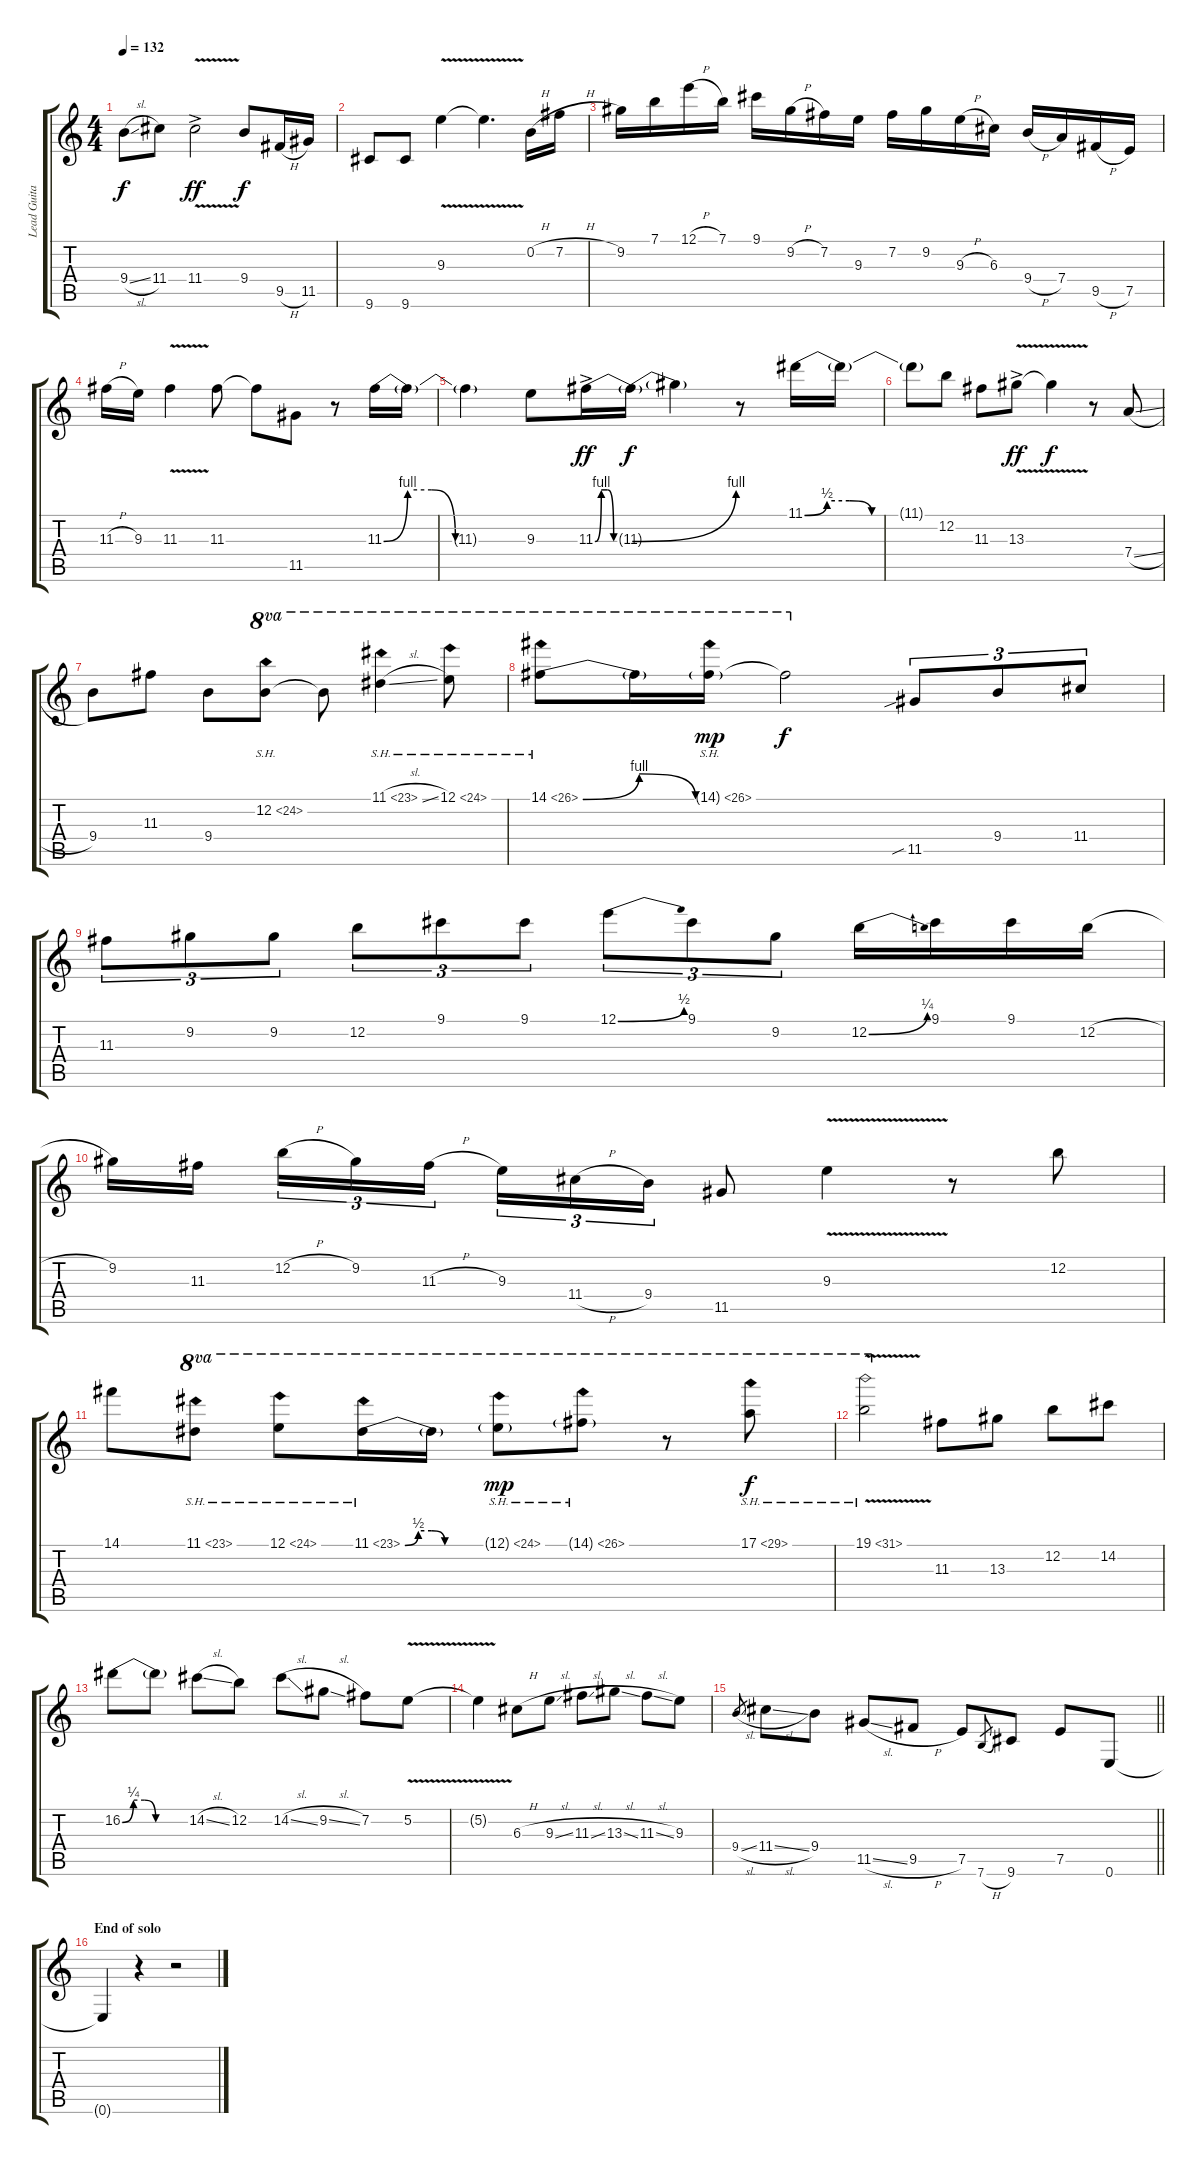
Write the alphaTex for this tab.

\track ("Lead Guitar" "Lead Guita") {instrument electricguitarclean}
\staff {score tabs}
\tuning (E4 B3 G3 D3 A2 E2) {hide}
\ts (4 4)
\tempo 132
\clef g2
\ks c
9.4{sl t}.8{dy f} 11.4.8 11.4{v ac}.2{dy ff} 9.4.8{dy f} 9.5{h}.16 11.5.16 |
9.6.8 9.6.8 9.3{v}.4 9.3{t}.4{d} 0.2{h}.16 7.2{h}.16 |
9.2.16 7.1.16 12.1{h}.16 7.1.16 9.1.16 9.2{h}.16 7.2.16 9.3.16 7.2.16 9.2.16 9.3{h}.16 6.3.16 9.4{h}.16 7.4.16 9.5{h}.16 7.5.16 |
11.3{h}.16 9.3.16 11.3{v}.4 11.3.8 11.3{t}.8 11.5.8 r.8 11.3{be (custom 0 0 10 4 20 4 30 0 60 0)}.16 11.3{t}.16 |
11.3{t}.4 9.3.8 11.3{be (custom 0 0 10 4 20 4 30 0 60 0) ac}.16{dy ff} 11.3{be (bend 0 0 60 4) t}.16{dy f} 11.3{t}.4 r.8 11.1{be (custom 0 0 10 2 20 2 30 0 60 0)}.16 11.1{t}.16 |
11.1{t}.8 12.2.8 11.3.8 13.3{v ac}.8{dy ff} 13.3{t}.4{dy f} r.8 7.4{sl}.8 |
9.4.8 11.3.8 9.4.8 12.2{sh 12}.8{ot 8va} 12.2{t}.8{ot 8va} 11.1{sh 12 sl}.4{ot 8va} 12.1{sh 12}.8{ot 8va} |
14.1{be (bendrelease 0 0 25 4 38 4 60 0) sh 12}.8{ot 8va} 14.1{t}.16{ot 8va} 14.1{sh 12 g}.16{ot 8va dy mp} 14.1{t}.2{ot 8va dy f} 11.5{sib}.8{tu (3 2)} 9.4.8{tu (3 2)} 11.4.8{tu (3 2)} |
11.3.8{tu (3 2)} 9.2.8{tu (3 2)} 9.2.8{tu (3 2)} 12.2.8{tu (3 2)} 9.1.8{tu (3 2)} 9.1.8{tu (3 2)} 12.1{be (bend 0 0 60 2)}.8{tu (3 2)} 9.1.8{tu (3 2)} 9.2.8{tu (3 2)} 12.2{be (bend 0 0 60 1)}.16 9.1.16 9.1.16 12.2{h}.16 |
9.2.16 11.3.16{beam splitsecondary} 12.2{h}.16{tu (3 2)} 9.2.16{tu (3 2)} 11.3{h}.16{tu (3 2)} 9.3.16{tu (3 2)} 11.4{h}.16{tu (3 2)} 9.4.16{tu (3 2)} 11.5.8 9.3{v}.4 r.8 12.2.8 |
14.1.8 11.1{sh 12}.8{ot 8va} 12.1{sh 12}.8{ot 8va} 11.1{be (custom 0 0 10 2 20 2 30 0 60 0) sh 12}.16{ot 8va} 11.1{t}.16{ot 8va} 12.1{sh 12 g}.8{ot 8va dy mp} 14.1{sh 12 g}.8{ot 8va} r.8{ot 8va} 17.1{sh 12}.8{ot 8va dy f} |
19.1{sh 12 v}.2{ot 8va} 11.3.8 13.3.8 12.2.8 14.2.8 |
16.2{be (custom 0 0 10 1 20 1 30 0 60 0)}.8 16.2{t}.8 14.2{sl}.8 12.2.8 14.2{sl}.8 9.2{sl}.8 7.2.8 5.2{v}.8 |
5.2{t}.4 6.3{h}.8 9.3{sl}.8 11.3{sl}.8 13.3{sl}.8 11.3{sl}.8 9.3.8 |
\barLineRight lightlight
9.4{sl}.8{gr} 11.4{sl}.8 9.4.8 11.5{sl}.8 9.5{h}.8 7.5.8 7.6{h}.8{gr} 9.6.8 7.5.8 0.6.8 |
\section ("" "End of solo")
0.6{t}.4 r.4 r.2
